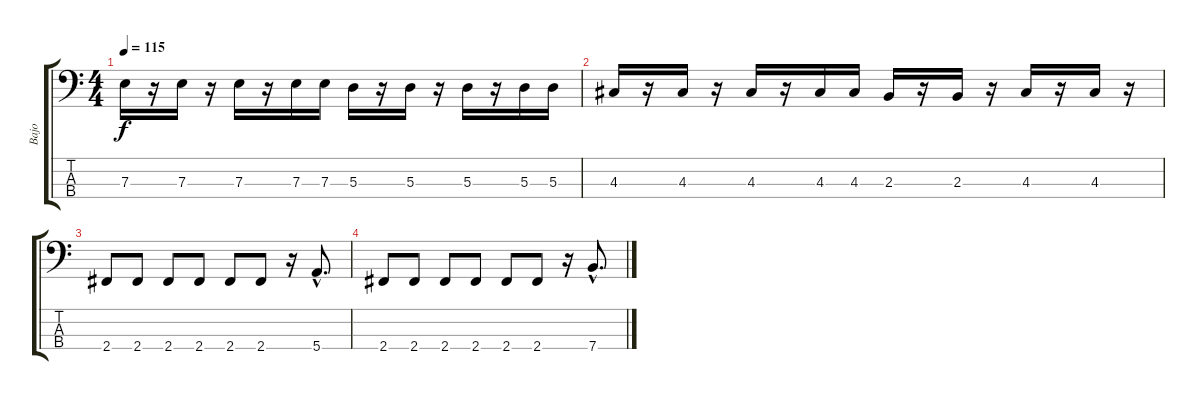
\track ("Bajo" "Bajo") {instrument fretlessbass}
\staff {score tabs}
\tuning (G2 D2 A1 E1) {hide}
\ts (4 4)
\tempo 115
\clef f4
\ks c
7.3.16{dy f} r.16 7.3.16 r.16 7.3.16 r.16 7.3.16 7.3.16 5.3.16 r.16 5.3.16 r.16 5.3.16 r.16 5.3.16 5.3.16 |
4.3.16 r.16 4.3.16 r.16 4.3.16 r.16 4.3.16 4.3.16 2.3.16 r.16 2.3.16 r.16 4.3.16 r.16 4.3.16 r.16 |
2.4.8 2.4.8 2.4.8 2.4.8 2.4.8 2.4.8 r.16 5.4{hac}.8{d} |
2.4.8 2.4.8 2.4.8 2.4.8 2.4.8 2.4.8 r.16 7.4{hac}.8{d}
